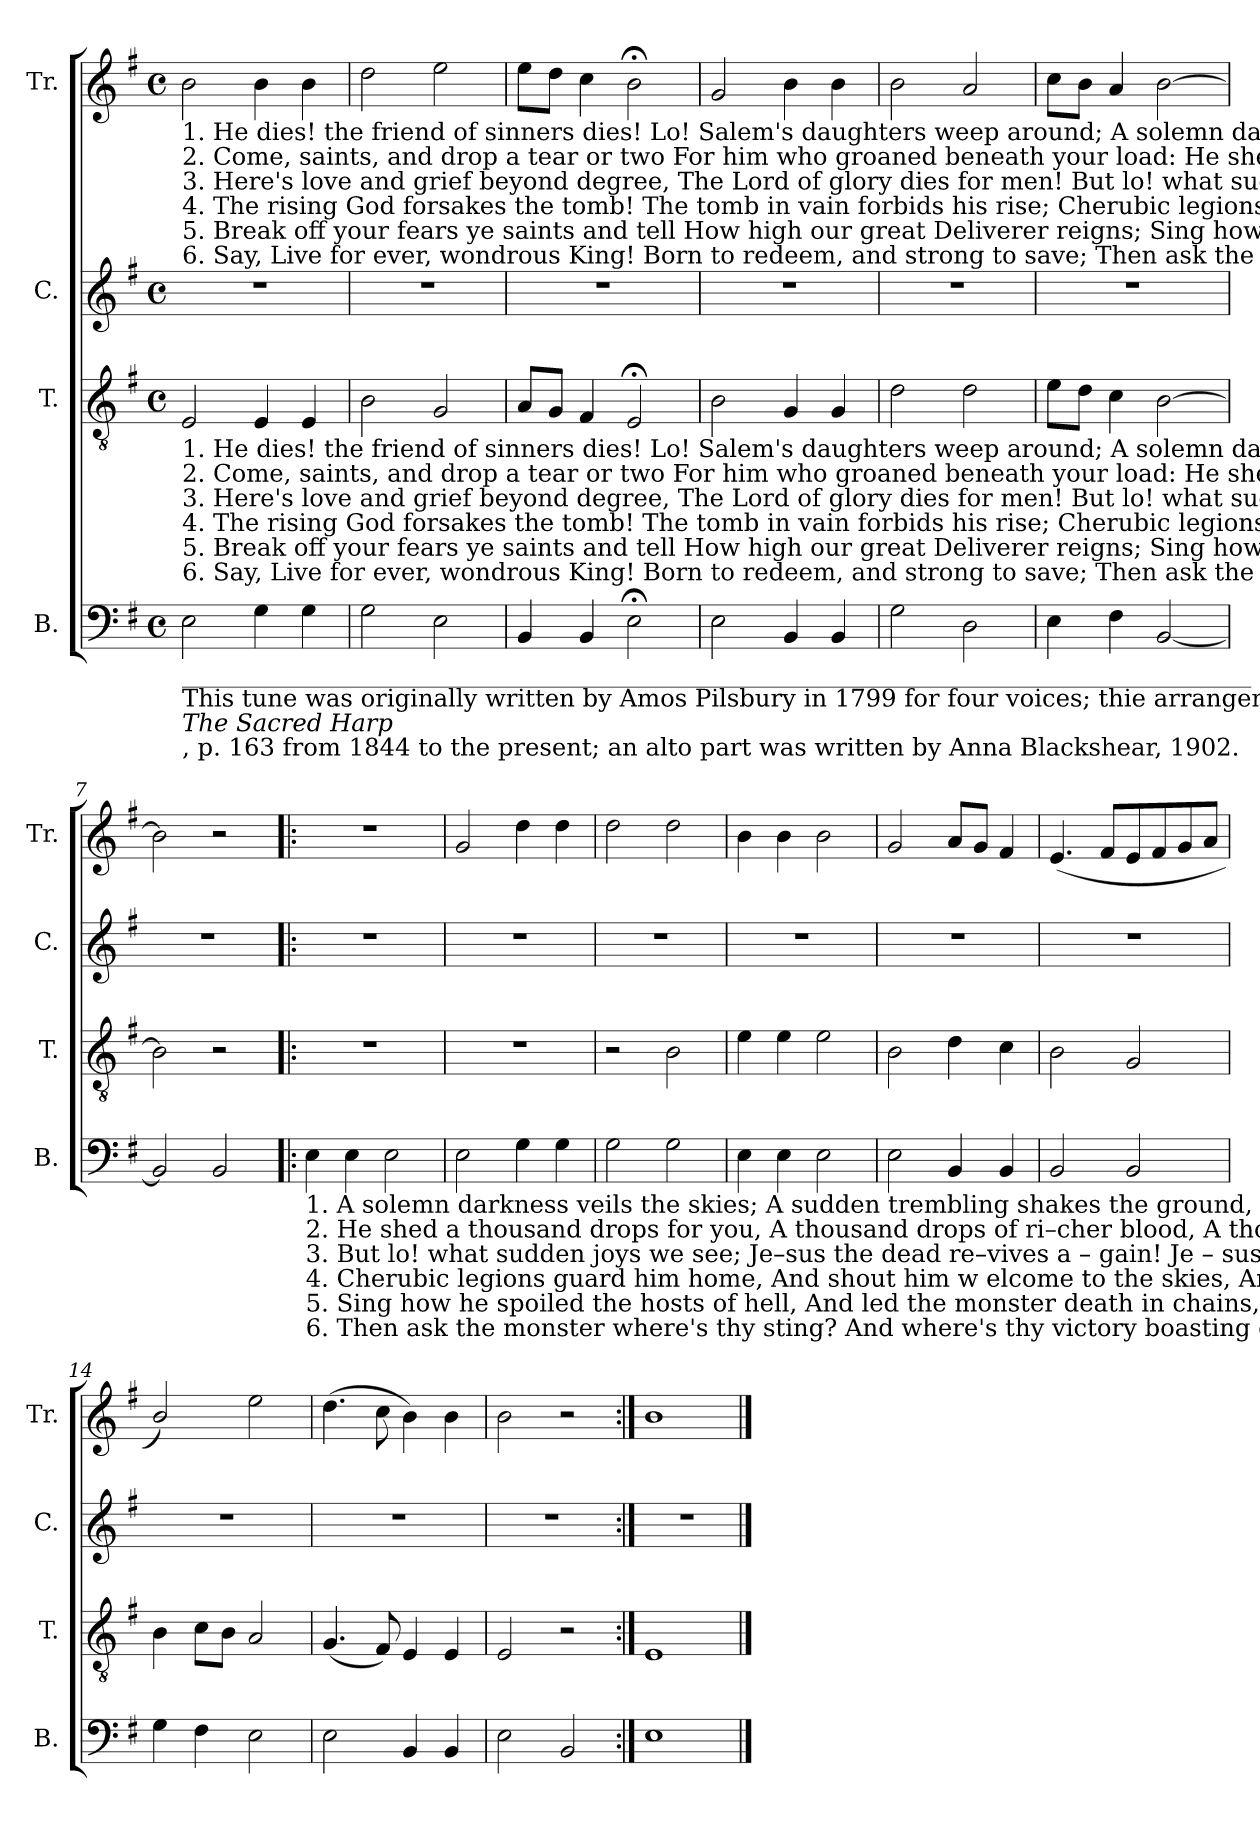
**kern	**kern	**kern	**kern
*part4	*part3	*part2	*part1
*staff4	*staff3	*staff2	*staff1
*I"B.	*I"T.	*I"C.	*I"Tr.
*I'B.	*I'T.	*I'C.	*I'Tr.
*clefF4	*clefGv2	*clefG2	*clefG2
*k[f#]	*k[f#]	*k[f#]	*k[f#]
*M4/4	*M4/4	*M4/4	*M4/4
*met(c)	*met(c)	*met(c)	*met(c)
*MM100	*MM100	*MM100	*MM100
=1	=1	=1	=1
!	!	!	!LO:TX:b:t=1. He dies! the friend of sinners dies!      Lo! Salem's daughters weep around;               A solemn darkness veils the skies;  A  sud–den   trem       –        –        –     bling  shakes     the ground.
!	!	!	!LO:TX:b:t=2. Come, saints, and drop a tear or two  For him who groaned beneath your load&colon;        He shed a thousand drops for you,  A  thousand  drops _________________  of    ri       –    cher blood.
!	!	!	!LO:TX:b:t=3. Here's love and grief beyond degree,  The Lord of glory dies for men!                          But lo! what sudden joys we see;  Je –sus   the  dead _________________  re – vives ____  a – gain!
!	!	!	!LO:TX:b:t=4. The  rising  God  forsakes  the tomb!   The tomb in vain forbids his rise;                    Cherubic legions guard him home,  And shout him wel       –        –        –      come  to _____  the skies.
!	!	!	!LO:TX:b:t=5. Break off your fears ye saints and tell How high our great Deliverer reigns;         Sing how he spoiled the hosts of hell, And  led  the  mon       –        –        –       ster  death ___  in chains.
!	!	!	!LO:TX:b:t=6. Say,  Live  for  ever,  wondrous  King!    Born to redeem, and strong to save;      Then ask the monster where's thy sting? And where's thy vic    –        –        –       tory,  boa   –  sting grave?"
!	!LO:TX:b:t=1. He dies! the friend of sinners dies!      Lo! Salem's daughters weep around;                                            A solemn darkness veils the skies;      A               sudden trembling shakes the ground.	!	!
!	!LO:TX:b:t=2. Come, saints, and drop a tear or two  For him who groaned beneath your load&colon;                                     He shed a thousand drops for you,      A                thousand  drops  of  ri – cher  blood.	!	!
!	!LO:TX:b:t=3. Here's love and grief beyond degree,  The Lord of glory dies for men!                                                    But  lo!  what  sudden  joys we see;      Je      –      sus   the   dead  re  –  vives  a–gain!	!	!
!	!LO:TX:b:t=4. The  rising  God  forsakes  the tomb!   The tomb in vain forbids his rise;                                                 Cherubic  legions guard him home,     And            shout  him  wel–come  to  the  skies.	!	!
!	!LO:TX:b:t=5. Break off your fears ye saints and tell How high our great Deliverer reigns;                                        Sing how he spoiled the hosts of hell,   And             led   the  mon–ster  death in chains.	!	!
!	!LO:TX:b:t=6. Say,  Live  for  ever,  wondrous  King!    Born to redeem, and strong to save;                                     Then ask the monster where's thy sting?  And,           Where's thy  victory, boasting grave?	!	!
!LO:TX:b:t=________________________________________________________________________________________	!	!	!
!LO:TX:b:t=This tune was originally written by Amos Pilsbury in 1799 for four voices; thie arrangement above appears in	!	!	!
!LO:TX:b:i:t=The Sacred Harp	!	!	!
!LO:TX:b:t=, p. 163 from 1844 to the present; an alto part was written by Anna Blackshear, 1902.	!	!	!
2E!\	2E!/	1r	2b!\
4G!\	4E!/	.	4b!\
4G!\	4E!/	.	4b!\
=2	=2	=2	=2
2G!\	2B!\	1r	2dd!\
2E!\	2G!/	.	2ee!\
=3	=3	=3	=3
4BB!/	8A!/L	1r	8ee!\L
.	8G!/J	.	8dd!\J
4BB!/	4F#!/	.	4cc!\
2E;<!\	2E;<!/	.	2b;<!\
=4	=4	=4	=4
2E!\	2B!\	1r	2g!/
4BB!/	4G!/	.	4b!\
4BB!/	4G!/	.	4b!\
=5	=5	=5	=5
2G!\	2d!\	1r	2b!\
2D!\	2d!\	.	2a!/
=6	=6	=6	=6
4E!\	8e!\L	1r	8cc!\L
.	8d!\J	.	8b!\J
4F#!\	4c!\	.	4a!/
[2BB!/	[2B!\	.	[2b!\
=7	=7	=7	=7
2BB!/]	2B!\]	1r	2b!\]
2BB!/	2r	.	2r
=8!|:	=8!|:	=8!|:	=8!|:
!LO:TX:b:t=1. A solemn darkness veils the skies; A sudden trembling shakes the ground, A sudden trembling shakes the ground.  A	!	!	!
!LO:TX:b:t=2. He shed a thousand drops for you, A  thousand  drops  of  ri–cher  blood,   A  thousand  drops  of  ri–cher  blood.   He	!	!	!
!LO:TX:b:t=3. But  lo!  what  sudden  joys we see; Je–sus   the  dead  re–vives  a – gain!   Je – sus  the  dead  re – vives a–gain!   But	!	!	!
!LO:TX:b:t=4. Cherubic legions guard him home,  And  shout  him  w elcome to the skies,  And  shout  him welcome to the skies.  Che–	!	!	!
!LO:TX:b:t=5. Sing how he spoiled the hosts of hell, And led the monster death in chains,  And led the monster death in  chains.   Sing	!	!	!
!LO:TX:b:t=6. Then ask the monster where's thy sting?  And where's thy victory boasting grave? And where's thy victory boasting grave? Then	!	!	!
4E!\	1r	1r	1r
4E!\	.	.	.
2E!\	.	.	.
=9	=9	=9	=9
2E!\	1r	1r	2g!/
4G!\	.	.	4dd!\
4G!\	.	.	4dd!\
=10	=10	=10	=10
2G!\	2r	1r	2dd!\
2G!\	2B!\	.	2dd!\
=11	=11	=11	=11
4E!\	4e!\	1r	4b!\
4E!\	4e!\	.	4b!\
2E!\	2e!\	.	2b!\
=12	=12	=12	=12
2E!\	2B!\	1r	2g!/
4BB!/	4d!\	.	8a!/L
.	.	.	8g!/J
4BB!/	4c!\	.	4f#!/
=13	=13	=13	=13
2BB!/	2B!\	1r	(4.e!/
.	.	.	8f#!/L
2BB!/	2G!/	.	8e!/
.	.	.	8f#!/
.	.	.	8g!/
.	.	.	8a!/J
=14	=14	=14	=14
4G!\	4B!\	1r	2b!/)
4F#!\	8c!\L	.	.
.	8B!\J	.	.
2E!\	2A!/	.	2ee!\
=15	=15	=15	=15
2E!\	(4.G!/	1r	(4.dd!\
.	8F#!/)	.	8cc!\
4BB!/	4E!/	.	4b!\)
4BB!/	4E!/	.	4b!\
=16	=16	=16	=16
2E!\	2E!/	1r	2b!\
2BB!/	2r	.	2r
=17:|!	=17:|!	=17:|!	=17:|!
1E!	1E!	1r	1b!
==	==	==	==
*-	*-	*-	*-
